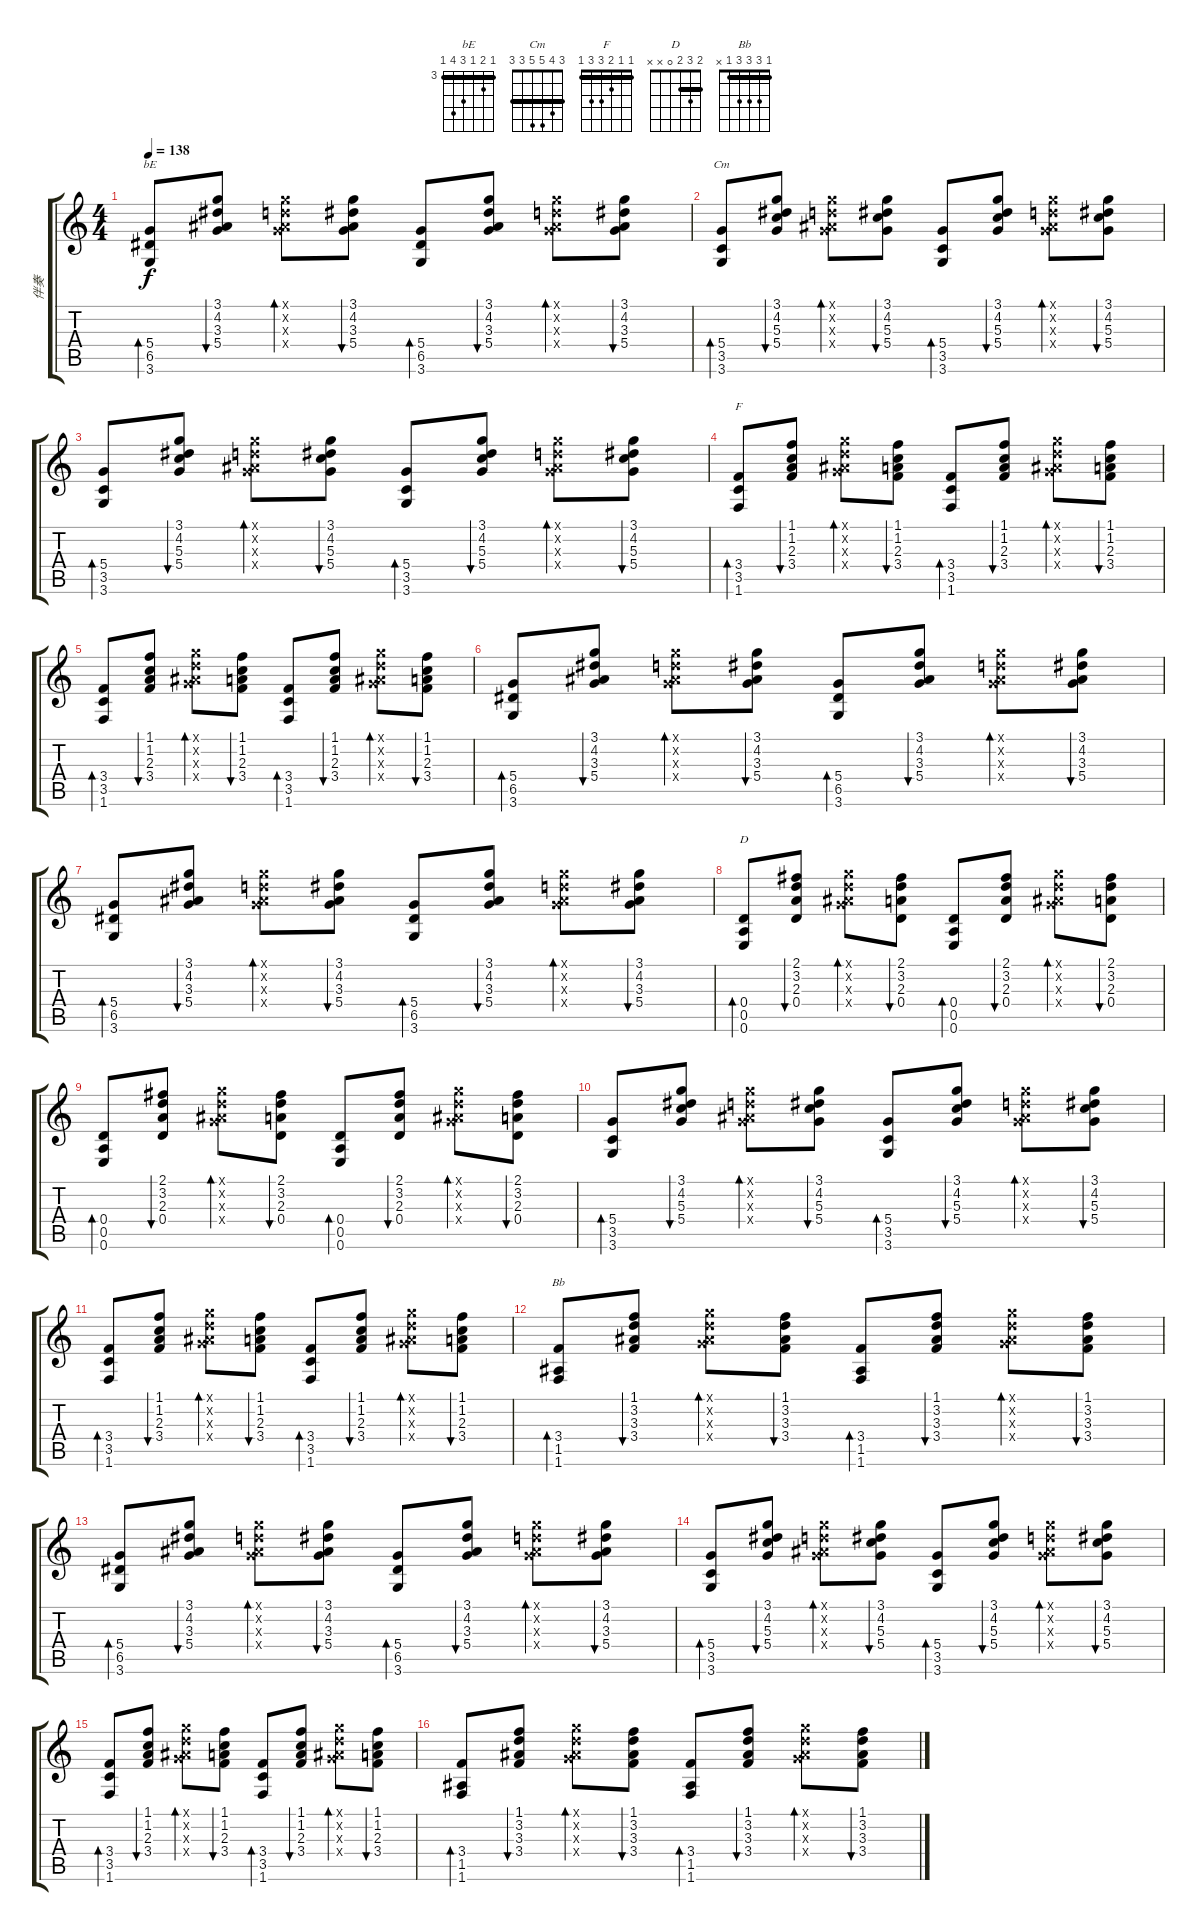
\track ("伴奏" "伴奏") {instrument acousticguitarsteel}
\staff {score tabs}
\tuning (E4 B3 G3 D3 A2 E2) {hide}
\chord ("bE" 3 4 3 5 6 3) {firstfret 3 barre 3}
\chord ("Cm" 3 4 5 5 3 3) {barre 3}
\chord ("F" 1 1 2 3 3 1) {barre 1}
\chord ("D" 2 3 2 0 x x) {barre 2}
\chord ("Bb" 1 3 3 3 1 x) {barre 1}
\ts (4 4)
\tempo 138
\clef g2
\ks c
(5.4 6.5 3.6).8{bd 60 ch "bE" dy f} (3.1 4.2 3.3 5.4).8{bu 30} (3.1{x} 3.2{x} 3.3{x} 5.4{x}).8{bd 30} (3.1 4.2 3.3 5.4).8{bu 30} (5.4 6.5 3.6).8{bd 30} (3.1 4.2 3.3 5.4).8{bu 30} (3.1{x} 3.2{x} 3.3{x} 5.4{x}).8{bd 30} (3.1 4.2 3.3 5.4).8{bu 30} |
(5.4 3.5 3.6).8{bd 60 ch "Cm"} (3.1 4.2 5.3 5.4).8{bu 30} (3.1{x} 3.2{x} 3.3{x} 5.4{x}).8{bd 30} (3.1 4.2 5.3 5.4).8{bu 30} (5.4 3.5 3.6).8{bd 30} (3.1 4.2 5.3 5.4).8{bu 30} (3.1{x} 3.2{x} 3.3{x} 5.4{x}).8{bd 30} (3.1 4.2 5.3 5.4).8{bu 30} |
(5.4 3.5 3.6).8{bd 60} (3.1 4.2 5.3 5.4).8{bu 30} (3.1{x} 3.2{x} 3.3{x} 5.4{x}).8{bd 30} (3.1 4.2 5.3 5.4).8{bu 30} (5.4 3.5 3.6).8{bd 30} (3.1 4.2 5.3 5.4).8{bu 30} (3.1{x} 3.2{x} 3.3{x} 5.4{x}).8{bd 30} (3.1 4.2 5.3 5.4).8{bu 30} |
(3.4 3.5 1.6).8{bd 60 ch "F"} (1.1 1.2 2.3 3.4).8{bu 30} (3.1{x} 3.2{x} 3.3{x} 5.4{x}).8{bd 30} (1.1 1.2 2.3 3.4).8{bu 30} (3.4 3.5 1.6).8{bd 30} (1.1 1.2 2.3 3.4).8{bu 30} (3.1{x} 3.2{x} 3.3{x} 5.4{x}).8{bd 30} (1.1 1.2 2.3 3.4).8{bu 30} |
(3.4 3.5 1.6).8{bd 60} (1.1 1.2 2.3 3.4).8{bu 30} (3.1{x} 3.2{x} 3.3{x} 5.4{x}).8{bd 30} (1.1 1.2 2.3 3.4).8{bu 30} (3.4 3.5 1.6).8{bd 30} (1.1 1.2 2.3 3.4).8{bu 30} (3.1{x} 3.2{x} 3.3{x} 5.4{x}).8{bd 30} (1.1 1.2 2.3 3.4).8{bu 30} |
(5.4 6.5 3.6).8{bd 60} (3.1 4.2 3.3 5.4).8{bu 30} (3.1{x} 3.2{x} 3.3{x} 5.4{x}).8{bd 30} (3.1 4.2 3.3 5.4).8{bu 30} (5.4 6.5 3.6).8{bd 30} (3.1 4.2 3.3 5.4).8{bu 30} (3.1{x} 3.2{x} 3.3{x} 5.4{x}).8{bd 30} (3.1 4.2 3.3 5.4).8{bu 30} |
(5.4 6.5 3.6).8{bd 60} (3.1 4.2 3.3 5.4).8{bu 30} (3.1{x} 3.2{x} 3.3{x} 5.4{x}).8{bd 30} (3.1 4.2 3.3 5.4).8{bu 30} (5.4 6.5 3.6).8{bd 30} (3.1 4.2 3.3 5.4).8{bu 30} (3.1{x} 3.2{x} 3.3{x} 5.4{x}).8{bd 30} (3.1 4.2 3.3 5.4).8{bu 30} |
(0.4 0.5 0.6).8{bd 60 ch "D"} (2.1 3.2 2.3 0.4).8{bu 30} (3.1{x} 3.2{x} 3.3{x} 5.4{x}).8{bd 30} (2.1 3.2 2.3 0.4).8{bu 30} (0.4 0.5 0.6).8{bd 30} (2.1 3.2 2.3 0.4).8{bu 30} (3.1{x} 3.2{x} 3.3{x} 5.4{x}).8{bd 30} (2.1 3.2 2.3 0.4).8{bu 30} |
(0.4 0.5 0.6).8{bd 60} (2.1 3.2 2.3 0.4).8{bu 30} (3.1{x} 3.2{x} 3.3{x} 5.4{x}).8{bd 30} (2.1 3.2 2.3 0.4).8{bu 30} (0.4 0.5 0.6).8{bd 30} (2.1 3.2 2.3 0.4).8{bu 30} (3.1{x} 3.2{x} 3.3{x} 5.4{x}).8{bd 30} (2.1 3.2 2.3 0.4).8{bu 30} |
(5.4 3.5 3.6).8{bd 60} (3.1 4.2 5.3 5.4).8{bu 30} (3.1{x} 3.2{x} 3.3{x} 5.4{x}).8{bd 30} (3.1 4.2 5.3 5.4).8{bu 30} (5.4 3.5 3.6).8{bd 30} (3.1 4.2 5.3 5.4).8{bu 30} (3.1{x} 3.2{x} 3.3{x} 5.4{x}).8{bd 30} (3.1 4.2 5.3 5.4).8{bu 30} |
(3.4 3.5 1.6).8{bd 60} (1.1 1.2 2.3 3.4).8{bu 30} (3.1{x} 3.2{x} 3.3{x} 5.4{x}).8{bd 30} (1.1 1.2 2.3 3.4).8{bu 30} (3.4 3.5 1.6).8{bd 30} (1.1 1.2 2.3 3.4).8{bu 30} (3.1{x} 3.2{x} 3.3{x} 5.4{x}).8{bd 30} (1.1 1.2 2.3 3.4).8{bu 30} |
(3.4 1.5 1.6).8{bd 60 ch "Bb"} (1.1 3.2 3.3 3.4).8{bu 30} (3.1{x} 3.2{x} 3.3{x} 5.4{x}).8{bd 30} (1.1 3.2 3.3 3.4).8{bu 30} (3.4 1.5 1.6).8{bd 30} (1.1 3.2 3.3 3.4).8{bu 30} (3.1{x} 3.2{x} 3.3{x} 5.4{x}).8{bd 30} (1.1 3.2 3.3 3.4).8{bu 30} |
(5.4 6.5 3.6).8{bd 60} (3.1 4.2 3.3 5.4).8{bu 30} (3.1{x} 3.2{x} 3.3{x} 5.4{x}).8{bd 30} (3.1 4.2 3.3 5.4).8{bu 30} (5.4 6.5 3.6).8{bd 30} (3.1 4.2 3.3 5.4).8{bu 30} (3.1{x} 3.2{x} 3.3{x} 5.4{x}).8{bd 30} (3.1 4.2 3.3 5.4).8{bu 30} |
(5.4 3.5 3.6).8{bd 60} (3.1 4.2 5.3 5.4).8{bu 30} (3.1{x} 3.2{x} 3.3{x} 5.4{x}).8{bd 30} (3.1 4.2 5.3 5.4).8{bu 30} (5.4 3.5 3.6).8{bd 30} (3.1 4.2 5.3 5.4).8{bu 30} (3.1{x} 3.2{x} 3.3{x} 5.4{x}).8{bd 30} (3.1 4.2 5.3 5.4).8{bu 30} |
(3.4 3.5 1.6).8{bd 60} (1.1 1.2 2.3 3.4).8{bu 30} (3.1{x} 3.2{x} 3.3{x} 5.4{x}).8{bd 30} (1.1 1.2 2.3 3.4).8{bu 30} (3.4 3.5 1.6).8{bd 30} (1.1 1.2 2.3 3.4).8{bu 30} (3.1{x} 3.2{x} 3.3{x} 5.4{x}).8{bd 30} (1.1 1.2 2.3 3.4).8{bu 30} |
(3.4 1.5 1.6).8{bd 60} (1.1 3.2 3.3 3.4).8{bu 30} (3.1{x} 3.2{x} 3.3{x} 5.4{x}).8{bd 30} (1.1 3.2 3.3 3.4).8{bu 30} (3.4 1.5 1.6).8{bd 30} (1.1 3.2 3.3 3.4).8{bu 30} (3.1{x} 3.2{x} 3.3{x} 5.4{x}).8{bd 30} (1.1 3.2 3.3 3.4).8{bu 30}
